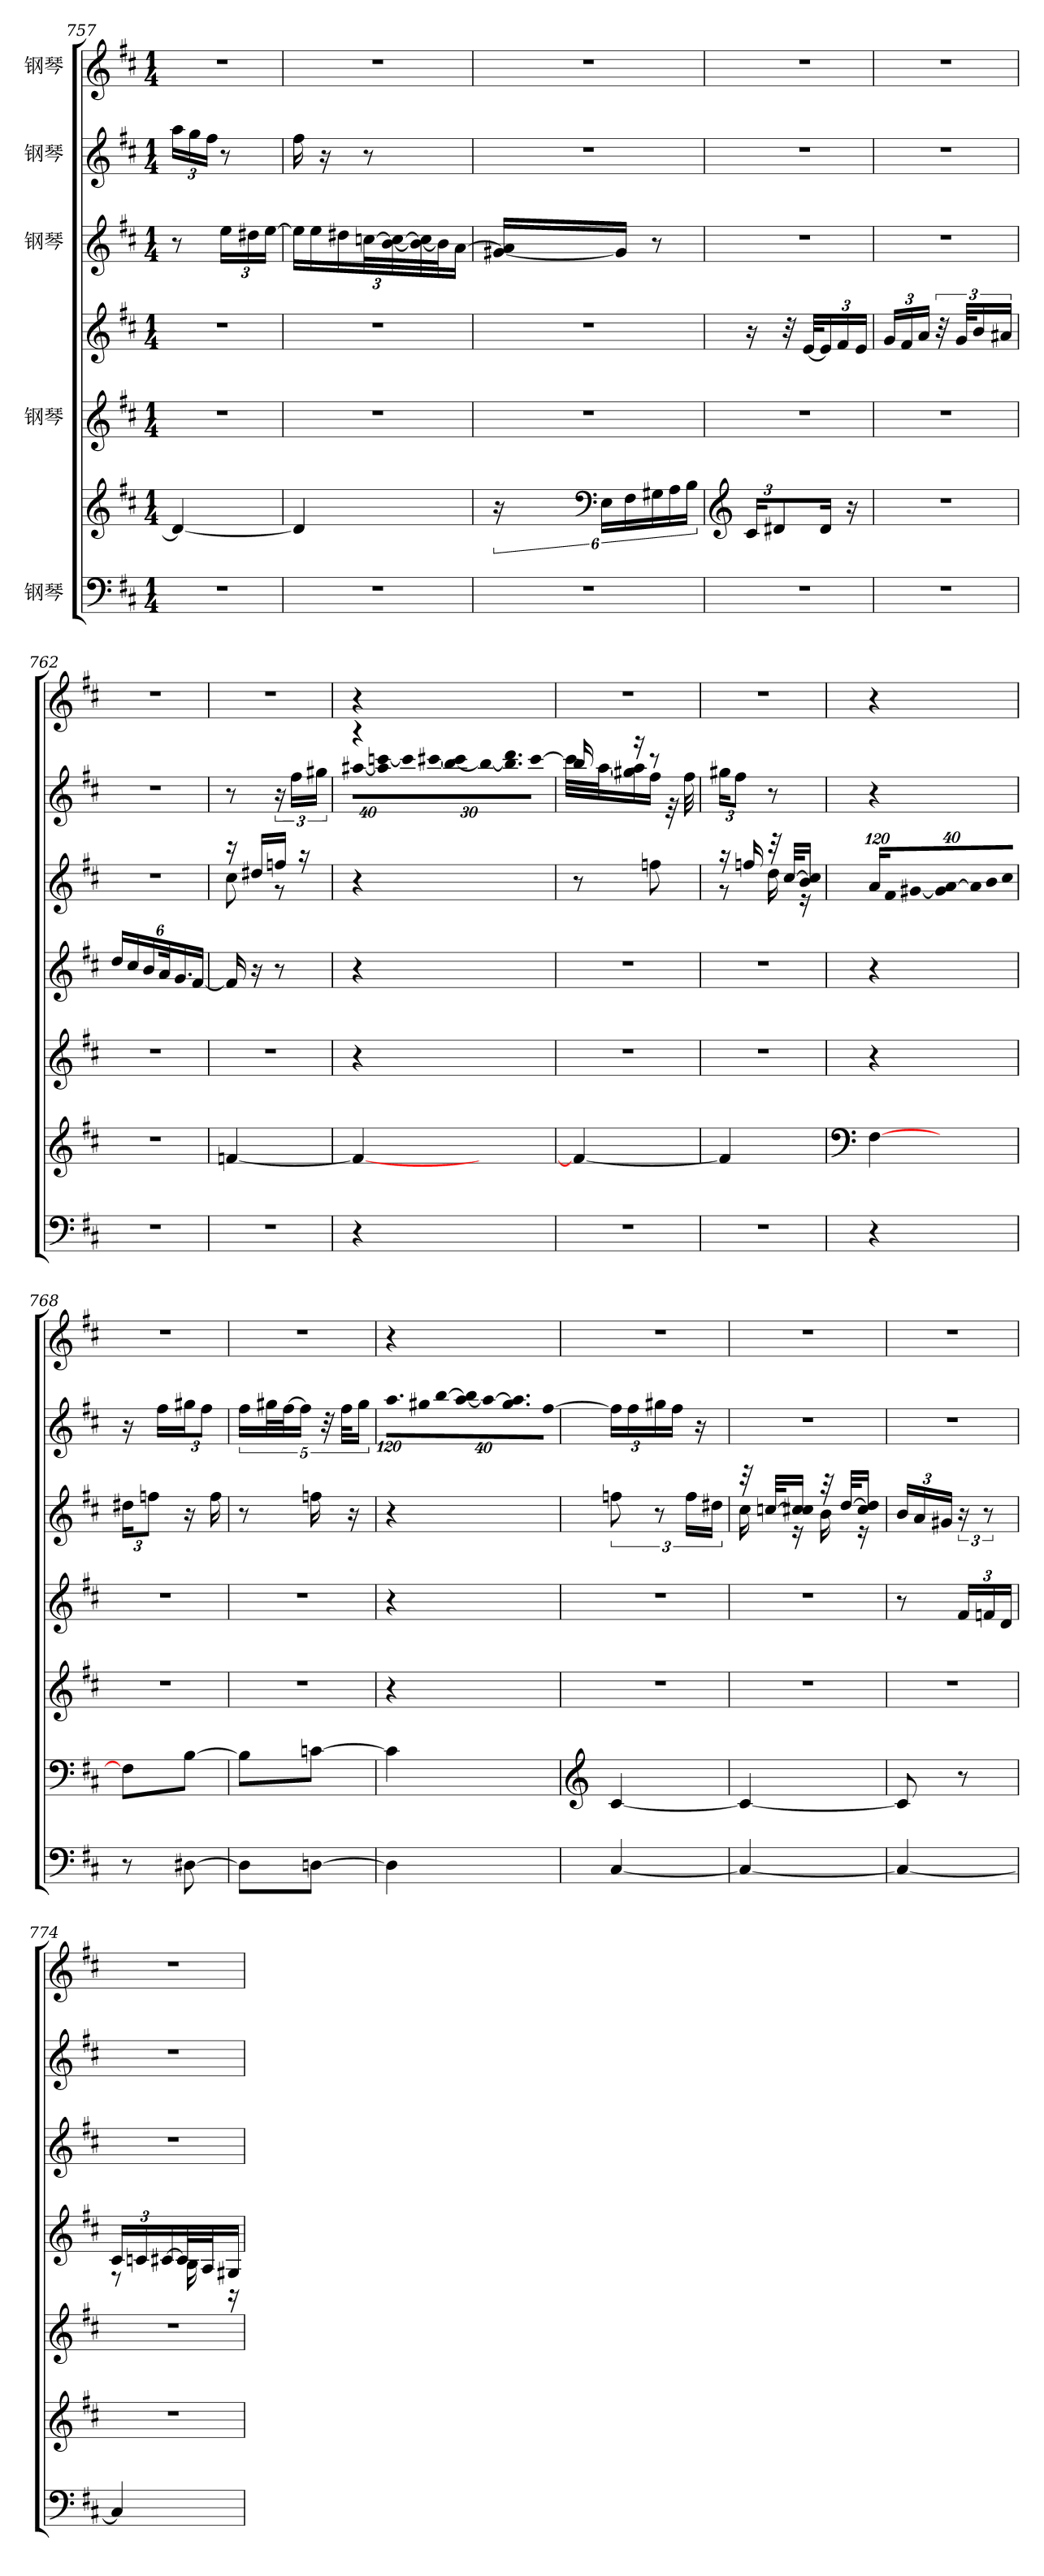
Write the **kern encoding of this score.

**kern	**kern	**kern	**kern	**kern	**kern	**kern
*part5	*part5	*part4	*part4	*part3	*part2	*part1
*staff7	*staff6	*staff5	*staff4	*staff3	*staff2	*staff1
*I"钢琴	*	*I"钢琴	*	*I"钢琴	*I"钢琴	*I"钢琴
*clefF4	*clefG2	*clefG2	*clefG2	*clefG2	*clefG2	*clefG2
*k[f#c#]	*k[f#c#]	*k[f#c#]	*k[f#c#]	*k[f#c#]	*k[f#c#]	*k[f#c#]
*M1/4	*M1/4	*M1/4	*M1/4	*M1/4	*M1/4	*M1/4
*	*	*	*	*	*Xbrackettup	*
=757	=757	=757	=757	=757	=757	=757
4r	4d#/_	4r	4r	8r	24aa\LL	4r
.	.	.	.	.	24gg\	.
.	.	.	.	.	24ff#\JJ	.
*	*	*	*	*Xbrackettup	*	*
.	.	.	.	24ee\LL	8r	.
.	.	.	.	24dd#X\	.	.
.	.	.	.	[24ee\JJ	.	.
=758	=758	=758	=758	=758	=758	=758
4r	4d#/]	4r	4r	24ee\LL]	16ff#\	4r
.	.	.	.	24ee\	.	.
.	.	.	.	.	16r	.
.	.	.	.	24dd#X\	.	.
.	.	.	.	[48ccn\L	8r	.
.	.	.	.	[48b\ 48cc\_	.	.
.	.	.	.	48b\_ 48cc\]	.	.
.	.	.	.	48b\J]	.	.
.	.	.	.	[24a\JJ	.	.
!!LO:PB:g=z
=759	=759	=759	=759	=759	=759	=759
4r	24r	4r	4r	[16g#X/ 16a/]LL	4r	4r
*	*clefF4	*	*	*	*	*
.	24E\LL	.	.	.	.	.
.	.	.	.	16g#/JJ]	.	.
.	24F#\	.	.	.	.	.
*	*Xbrackettup	*	*	*	*	*
.	24G#X\	.	.	8r	.	.
.	24A\	.	.	.	.	.
.	24B\JJ	.	.	.	.	.
=760	=760	=760	=760	=760	=760	=760
*	*clefG2	*	*	*	*	*
4r	24c#/KL	4r	16r	4r	4r	4r
.	12d#X/	.	.	.	.	.
.	.	.	32r	.	.	.
.	.	.	[32e/KLL	.	.	.
*	*	*	*Xbrackettup	*	*	*
.	16d#/Jk	.	24e/]	.	.	.
.	.	.	24f#/	.	.	.
.	16r	.	.	.	.	.
.	.	.	24e/JJ	.	.	.
=761	=761	=761	=761	=761	=761	=761
4r	4r	4r	24g/LL	4r	4r	4r
.	.	.	24f#/	.	.	.
.	.	.	24a/JJ	.	.	.
*	*	*	*brackettup	*	*	*
.	.	.	48r	.	.	.
.	.	.	48g/KLL	.	.	.
.	.	.	24b/	.	.	.
.	.	.	24a#X/JJ	.	.	.
=762	=762	=762	=762	=762	=762	=762
*	*	*	*Xbrackettup	*	*	*
4r	4r	4r	24dd/LL	4r	4r	4r
.	.	.	24cc#/	.	.	.
.	.	.	24b/	.	.	.
.	.	.	48a/K	.	.	.
.	.	.	24.g/	.	.	.
.	.	.	[24f#/JJ	.	.	.
!!LO:PB:g=z
=763	=763	=763	=763	=763	=763	=763
*	*	*	*	*^	*	*
4r	[4fn/	4r	16f#/]	16r	8cc#\	8r	4r
.	.	.	16r	16dd#X/LL	.	.	.
*	*	*	*	*	*	*brackettup	*
.	.	.	8r	16ffn/JJ	8r	24r	.
.	.	.	.	.	.	24ff#\LL	.
.	.	.	.	16r	.	.	.
.	.	.	.	.	.	24gg#X\JJ	.
*	*	*	*	*v	*v	*	*
=764	=764	=764	=764	=764	=764	=764
*	*	*	*	*	*^	*
*	*	*	*	*	*	*Xbrackettup	*
!	!	!	!	!	!	!LO:N:vis=32	!
4r	4f/_	4r	4r	4r	4r	[640%23aa#X\LLL	4r
!	!	!	!	!	!	!LO:N:vis=32	!
.	.	.	.	.	.	640%23aa#\] [640%23cccn\	.
!	!	!	!	!	!	!LO:N:vis=256%9	!
.	.	.	.	.	.	960%17ccc\L]	.
!	!	!	!	!	!	!LO:N:vis=256%9	!
.	.	.	.	.	.	[960%17ccc#X\J	.
!	!	!	!	!	!	!LO:N:vis=32	!
.	.	.	.	.	.	[640%23bb\ 640%23ccc#\]	.
!	!	!	!	!	!	!LO:N:vis=256%9	!
.	.	.	.	.	.	960%17bb\K_	.
!	!	!	!	!	!	!LO:N:vis=32.	!
.	.	.	.	.	.	1920%103bb\] 1920%103ddd\	.
!	!	!	!	!	!	!LO:N:vis=32	!
.	.	.	.	.	.	[640%23ccc#\JJJ	.
1920ryy	1920ryy	1920ryy	1920ryy	1920ryy	1920ryy	.	1920ryy
=765	=765	=765	=765	=765	=765	=765	=765
4r	4f/_	4r	4r	8r	16bb/	32ccc#\LLL]	4r
.	.	.	.	.	.	[32aa\J	.
.	.	.	.	.	16r	16gg#X\ 16aa\]	.
.	.	.	.	8ffn\	8r	16ff#\JJ	.
.	.	.	.	.	.	32r	.
.	.	.	.	.	.	32ff#\	.
*	*	*	*	*	*v	*v	*
=766	=766	=766	=766	=766	=766	=766
*	*	*	*	*^	*	*
4r	4f/]	4r	4r	16r	8r	24gg#X\KL	4r
.	.	.	.	.	.	12ff#\J	.
.	.	.	.	16ffn/	.	.	.
.	.	.	.	32r	16dd\	8r	.
.	.	.	.	[32cc#/KLL	.	.	.
.	.	.	.	16b/ 16cc#/]JJ	16r	.	.
*	*	*	*	*v	*v	*	*
!!LO:PB:g=z
=767	=767	=767	=767	=767	=767	=767
*	*clefF4	*	*	*	*	*
*	*	*	*	*^	*	*
!	!	!	!	!LO:N:vis=32.	!	!	!
*	*	*	*	*v	*v	*	*
4r	[4F#\	4r	4r	1920%103a/LLL	4r	4r
!	!	!	!	!LO:N:vis=32	!	!
.	.	.	.	640%23f#/	.	.
!	!	!	!	!LO:N:vis=256%9	!	!
.	.	.	.	[960%17g#X/K	.	.
!	!	!	!	!LO:N:vis=32	!	!
.	.	.	.	640%23g#/] [640%23a/	.	.
!	!	!	!	!LO:N:vis=32	!	!
.	.	.	.	640%23a/]	.	.
!	!	!	!	!LO:N:vis=32	!	!
.	.	.	.	640%23b/	.	.
!	!	!	!	!LO:N:vis=32	!	!
.	.	.	.	640%23cc#/JJJ	.	.
960ryy	960ryy	960ryy	960ryy	.	960ryy	960ryy
=768	=768	=768	=768	=768	=768	=768
8r	8F#\L]	4r	4r	24dd#X\KL	16r	4r
.	.	.	.	12ffn\J	.	.
.	.	.	.	.	16ff#\LL	.
[8D#X\	[8B\J	.	.	16r	24gg#X\J	.
.	.	.	.	.	12ff#\J	.
.	.	.	.	16ff\	.	.
=769	=769	=769	=769	=769	=769	=769
*	*	*	*	*	*brackettup	*
8D#\L]	8B\L]	4r	4r	8r	20ff#\LL	4r
.	.	.	.	.	40gg#X\L	.
.	.	.	.	.	[40ff#\J	.
.	.	.	.	.	20ff#\JJ]	.
[8Dn\J	[8cn\J	.	.	16ffn\	.	.
.	.	.	.	.	40r	.
.	.	.	.	.	40ff#\KLL	.
.	.	.	.	16r	.	.
.	.	.	.	.	20gg#\JJ	.
=770	=770	=770	=770	=770	=770	=770
*	*	*	*	*	*Xbrackettup	*
!	!	!	!	!	!LO:N:vis=32.	!
4D\]	4c\]	4r	4r	4r	1920%103aa\LLL	4r
!	!	!	!	!	!LO:N:vis=32	!
.	.	.	.	.	640%23gg#X\	.
!	!	!	!	!	!LO:N:vis=256%9	!
.	.	.	.	.	[960%17bb\K	.
!	!	!	!	!	!LO:N:vis=32	!
.	.	.	.	.	[640%23aa\ 640%23bb\]	.
!	!	!	!	!	!LO:N:vis=256%9	!
.	.	.	.	.	960%17aa\K_	.
!	!	!	!	!	!LO:N:vis=32.	!
.	.	.	.	.	1920%103gg#\ 1920%103aa\]	.
!	!	!	!	!	!LO:N:vis=32	!
.	.	.	.	.	[640%23ff#\JJJ	.
1920ryy	1920ryy	1920ryy	1920ryy	1920ryy	.	1920ryy
!!LO:PB:g=z
=771	=771	=771	=771	=771	=771	=771
*	*clefG2	*	*	*	*	*
*	*	*	*	*brackettup	*	*
[4C#/	[4c#/	4r	4r	12ffn\	24ff#\LL]	4r
.	.	.	.	.	24ff#\	.
.	.	.	.	12r	24gg#X\	.
.	.	.	.	.	16ff#\JJ	.
.	.	.	.	24ff\LL	.	.
.	.	.	.	.	16r	.
.	.	.	.	24dd#X\JJ	.	.
=772	=772	=772	=772	=772	=772	=772
*	*	*	*	*^	*	*
4C#/_	4c#/_	4r	4r	32r	16cc#\	4r	4r
.	.	.	.	[32ccn/KLL	.	.	.
.	.	.	.	16cc/] 16cc#X/JJ	16r	.	.
.	.	.	.	32r	16b\	.	.
.	.	.	.	[32dd/KLL	.	.	.
.	.	.	.	16cc#/ 16dd/]JJ	16r	.	.
*	*	*	*	*v	*v	*	*
=773	=773	=773	=773	=773	=773	=773
4C#/_	8c#/]	4r	8r	24b/LL	4r	4r
.	.	.	.	24a/	.	.
.	.	.	.	24g#X/JJ	.	.
.	8r	.	24f#/LL	24r	.	.
.	.	.	24fn/	12r	.	.
.	.	.	24d/JJ	.	.	.
=774	=774	=774	=774	=774	=774	=774
*	*	*	*^	*	*	*
4C#/]	4r	4r	24c#/LL	8r	4r	4r	4r
.	.	.	24cn/	.	.	.	.
.	.	.	[24c#X/	.	.	.	.
.	.	.	32c#/L]	16B\	.	.	.
.	.	.	32A/J	.	.	.	.
.	.	.	16G#X/JJ	16r	.	.	.
*	*	*	*v	*v	*	*	*
=	=	=	=	=	=	=
*-	*-	*-	*-	*-	*-	*-
